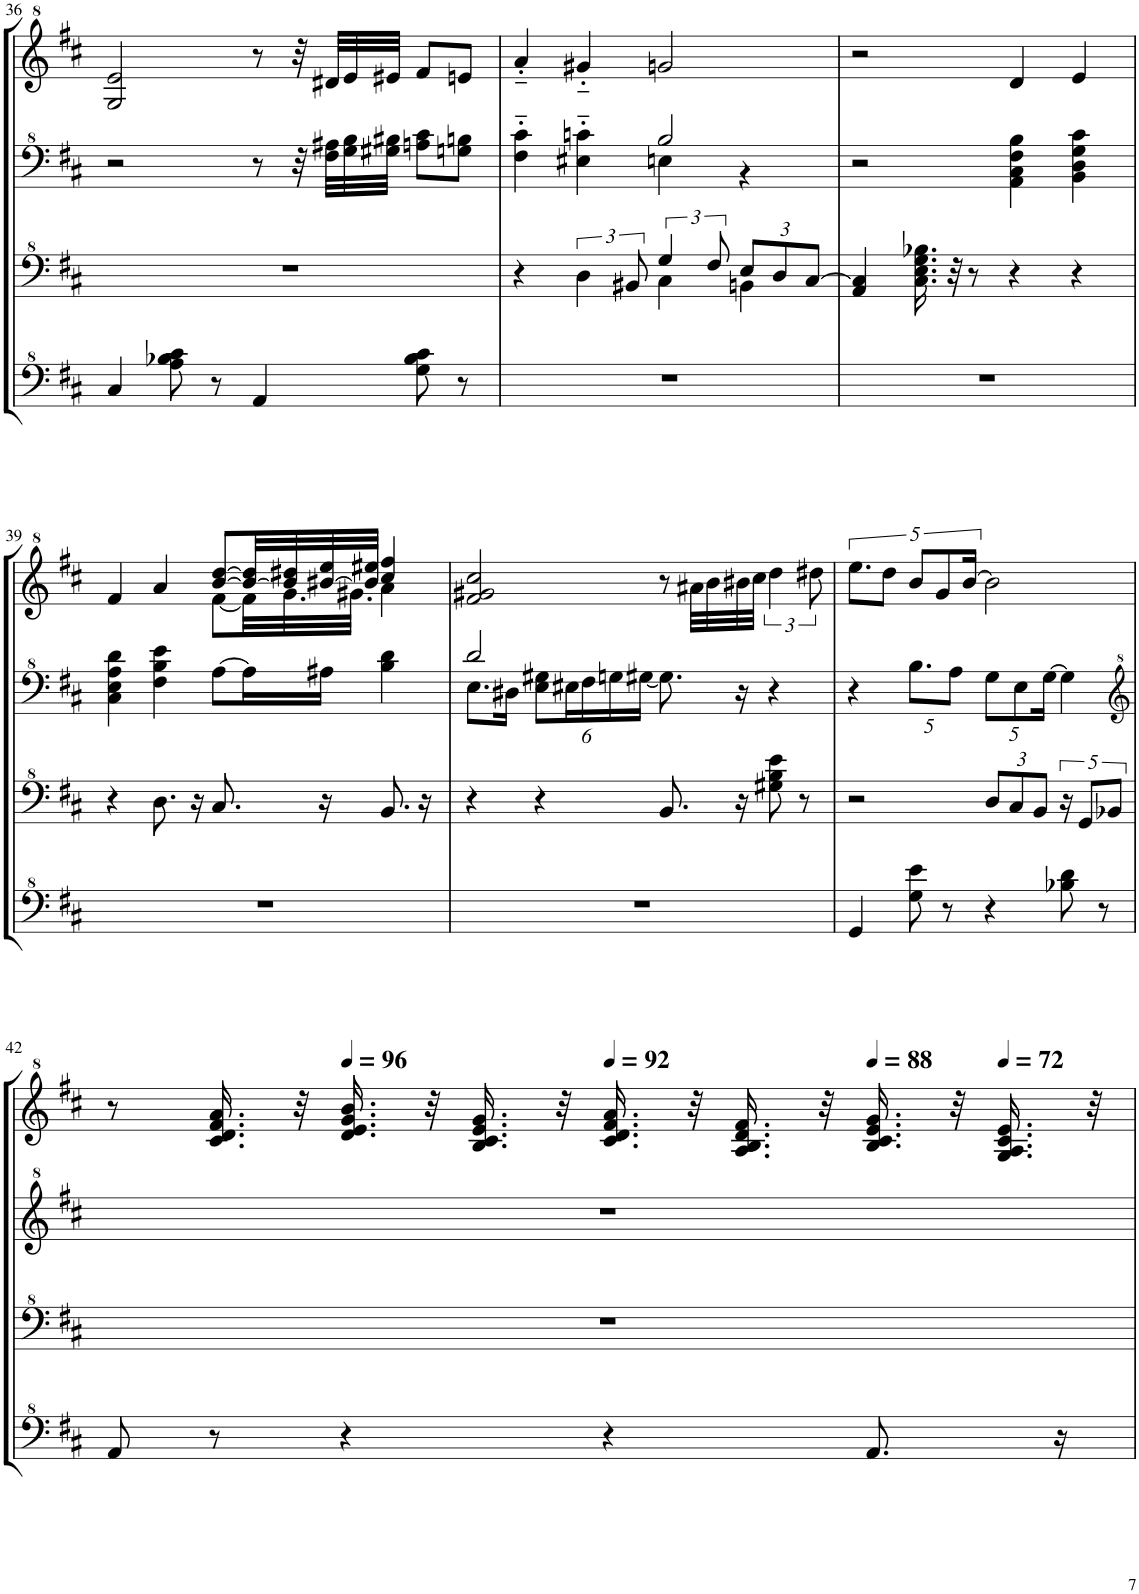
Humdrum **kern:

**kern	**kern	**kern	**kern
*part1	*part1	*part1	*part1
*staff4	*staff3	*staff2	*staff1
*I"Model III	*	*	*
!!LO:PB:g=z
*clefF^4	*clefF^4	*clefF^4	*clefG^2
*k[f#c#]	*k[f#c#]	*k[f#c#]	*k[f#c#]
*M4/4	*M4/4	*M4/4	*M4/4
=36	=36	=36	=36
4c#/	1r	2r	2g/ 2ee/
8a\ 8b-X\ 8cc#\	.	.	.
8r	.	.	.
4A/	.	8r	8r
.	.	32r	32r
.	.	32f#\ 32a#X\LLL	32dd#X/LLL
.	.	32g\ 32b\	32ee/
.	.	32g#X\ 32b#X\JJJ	32ee#X/JJJ
8g\ 8b-\ 8cc#\	.	8an\ 8cc#\L	8ff#/L
8r	.	8gn\ 8bn\J	8een/J
=37	=37	=37	=37
*	*^	*^	*
1r	2ryy	4r	4f#\'~ 4cc#\'~	2ryy	4aa'~/
.	.	6d\	4e#X\'~ 4ccn\'~	.	4gg#X'~/
.	.	12B#X/	.	.	.
.	4c#\	6g/	2b/	4en\	2ggn/
.	.	12f#/	.	.	.
*	*	*Xbrackettup	*	*	*
.	4Bn\	12e/L	.	4r	.
.	.	12d/	.	.	.
.	.	[12c#/J	.	.	.
*	*v	*v	*	*	*
*	*	*v	*v	*
=38	=38	=38	=38
1r	4A/ 4c#/]	2r	2r
.	16.c#\ 16.e\ 16.g\ 16.b-X\	.	.
.	32r	.	.
.	8r	.	.
.	4r	4A\ 4c#\ 4f#\ 4b\	4dd/
.	4r	4B\ 4d\ 4g\ 4cc#\	4ee/
!!LO:LB:g=z
=39	=39	=39	=39
*	*	*	*^
1r	4r	4c#\ 4e\ 4a\ 4dd\	4ff#/	2ryy
.	8.d\	4f#\ 4b\ 4ee\	4aa/	.
.	16r	.	.	.
.	8.c#/	[8a\L	[8bb/ [8ddd/L	[8ff#\L
.	.	16a\L]	32bb/_ 32ddd/]LL	32ff#\LL]
.	.	.	32bb/] 32ddd#X/	32.gg\
.	16r	16a#X\JJ	[32bb#X/ 32eee/	.
.	.	.	.	32.gg#X\JJJ
.	.	.	32bb#/] 32eee#X/JJJ	.
.	8.B/	4b\ 4dd\	4ccc#/ 4fff#/	4aa\
.	16r	.	.	.
*	*	*	*v	*v
=40	=40	=40	=40
*	*	*^	*
1r	4r	8.e\L	2dd/	2ff#/ 2gg#X/ 2ccc#/
.	.	16d#X\Jk	.	.
*	*	*Xbrackettup	*	*
.	4r	12e\ 12g#X\L	.	.
.	.	24e#X\L	.	.
.	.	24f#\	.	.
.	.	24gn\	.	.
.	.	[24g#X\JJ	.	.
.	8.B/	8.g#\]	2ryy	8r
.	.	.	.	32aa#X\LLL
.	.	.	.	32bb\
.	16r	16r	.	32bb#X\
.	.	.	.	32ccc#\JJJ
.	8g#X\ 8b\ 8ee\	4r	.	6ddd\
.	8r	.	.	.
.	.	.	.	12ddd#X\
*	*	*v	*v	*
=41	=41	=41	=41
4G/	2r	4r	10.eee\L
.	.	.	10ddd\J
8g\ 8ee\	.	10.b\L	10bb/L
.	.	.	10gg/
8r	.	.	.
.	.	10a\J	.
.	.	.	[20bb/Jk
4r	12d/L	10g\L	2bb\]
.	12c#/	.	.
.	.	10e\	.
.	12B/J	.	.
.	.	[20g\Jk	.
*	*brackettup	*	*
8b-X\ 8dd\	20r	4g\]	.
.	10G/L	.	.
8r	.	.	.
.	10B-X/J	.	.
!!LO:LB:g=z
=42	=42	=42	=42
*	*	*clefG^2	*
8A/	1r	1r	8r
8r	.	.	16.cc#/ 16.dd/ 16.ff#/ 16.aa/
.	.	.	32r
*	*	*	*MM96
4r	.	.	16.dd/ 16.ee/ 16.gg/ 16.bb/
.	.	.	32r
.	.	.	16.b/ 16.cc#/ 16.ee/ 16.gg/
.	.	.	32r
*	*	*	*MM92
4r	.	.	16.cc#/ 16.dd/ 16.ff#/ 16.aa/
.	.	.	32r
.	.	.	16.a/ 16.b/ 16.dd/ 16.ff#/
.	.	.	32r
*	*	*	*MM88
8.A/	.	.	16.b/ 16.cc#/ 16.ee/ 16.gg/
.	.	.	32r
*	*	*	*MM72
.	.	.	16.g/ 16.a/ 16.cc#/ 16.ee/
16r	.	.	.
.	.	.	32r
=	=	=	=
*-	*-	*-	*-
